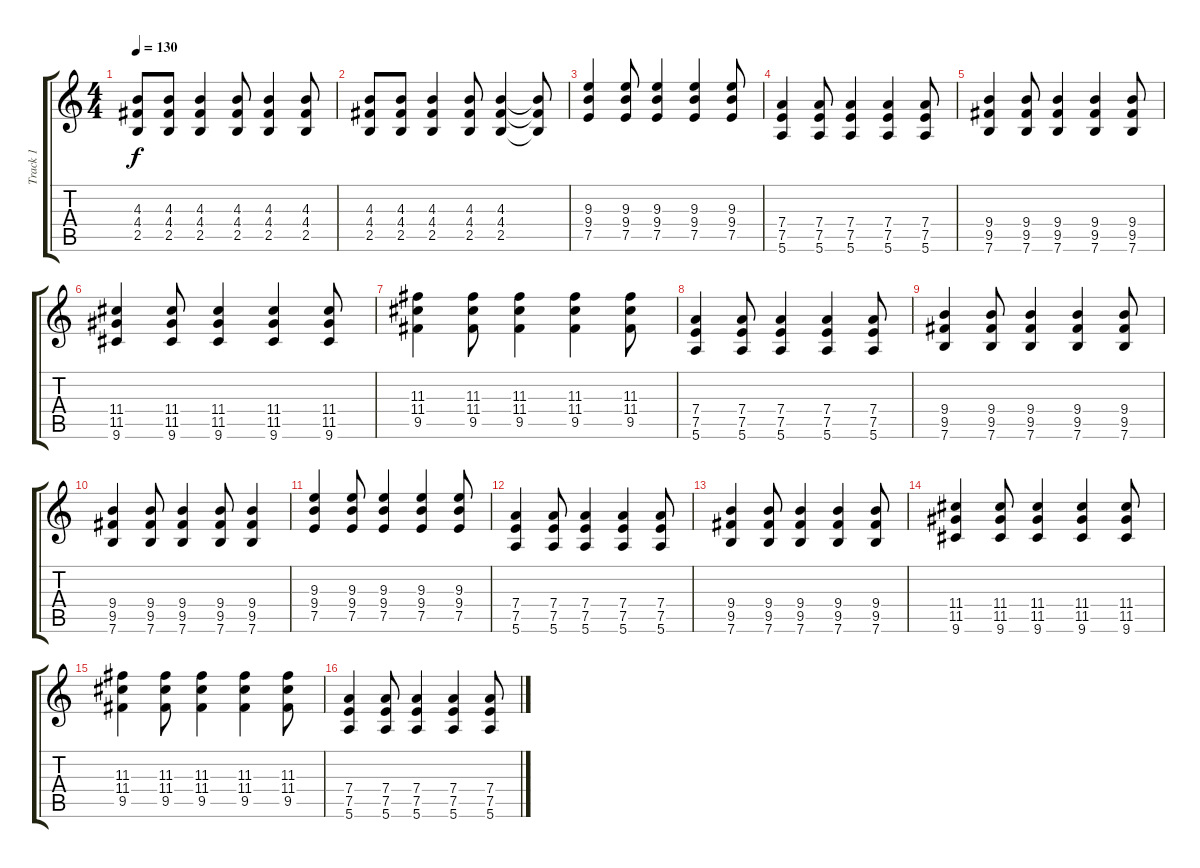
\track ("Track 1" "Track 1") {instrument acousticguitarsteel}
\staff {score tabs}
\tuning (E4 B3 G3 D3 A2 E2) {hide}
\ts (4 4)
\tempo 130
\clef g2
\ks c
(4.3 4.4 2.5).8{dy f} (4.3 4.4 2.5).8 (4.3 4.4 2.5).4 (4.3 4.4 2.5).8 (4.3 4.4 2.5).4 (4.3 4.4 2.5).8 |
(4.3 4.4 2.5).8 (4.3 4.4 2.5).8 (4.3 4.4 2.5).4 (4.3 4.4 2.5).8 (4.3 4.4 2.5).4 (4.3{t} 4.4{t} 2.5{t}).8 |
(9.3 9.4 7.5).4{instrument acousticguitarsteel} (9.3 9.4 7.5).8 (9.3 9.4 7.5).4 (9.3 9.4 7.5).4 (9.3 9.4 7.5).8 |
(7.4 7.5 5.6).4 (7.4 7.5 5.6).8 (7.4 7.5 5.6).4 (7.4 7.5 5.6).4 (7.4 7.5 5.6).8 |
(9.4 9.5 7.6).4 (9.4 9.5 7.6).8 (9.4 9.5 7.6).4 (9.4 9.5 7.6).4 (9.4 9.5 7.6).8 |
(11.4 11.5 9.6).4 (11.4 11.5 9.6).8 (11.4 11.5 9.6).4 (11.4 11.5 9.6).4 (11.4 11.5 9.6).8 |
(11.3 11.4 9.5).4 (11.3 11.4 9.5).8 (11.3 11.4 9.5).4 (11.3 11.4 9.5).4 (11.3 11.4 9.5).8 |
(7.4 7.5 5.6).4 (7.4 7.5 5.6).8 (7.4 7.5 5.6).4 (7.4 7.5 5.6).4 (7.4 7.5 5.6).8 |
(9.4 9.5 7.6).4 (9.4 9.5 7.6).8 (9.4 9.5 7.6).4 (9.4 9.5 7.6).4 (9.4 9.5 7.6).8 |
(9.4 9.5 7.6).4 (9.4 9.5 7.6).8 (9.4 9.5 7.6).4 (9.4 9.5 7.6).8 (9.4 9.5 7.6).4 |
(9.3 9.4 7.5).4 (9.3 9.4 7.5).8 (9.3 9.4 7.5).4 (9.3 9.4 7.5).4 (9.3 9.4 7.5).8 |
(7.4 7.5 5.6).4 (7.4 7.5 5.6).8 (7.4 7.5 5.6).4 (7.4 7.5 5.6).4 (7.4 7.5 5.6).8 |
(9.4 9.5 7.6).4 (9.4 9.5 7.6).8 (9.4 9.5 7.6).4 (9.4 9.5 7.6).4 (9.4 9.5 7.6).8 |
(11.4 11.5 9.6).4 (11.4 11.5 9.6).8 (11.4 11.5 9.6).4 (11.4 11.5 9.6).4 (11.4 11.5 9.6).8 |
(11.3 11.4 9.5).4 (11.3 11.4 9.5).8 (11.3 11.4 9.5).4 (11.3 11.4 9.5).4 (11.3 11.4 9.5).8 |
(7.4 7.5 5.6).4 (7.4 7.5 5.6).8 (7.4 7.5 5.6).4 (7.4 7.5 5.6).4 (7.4 7.5 5.6).8
